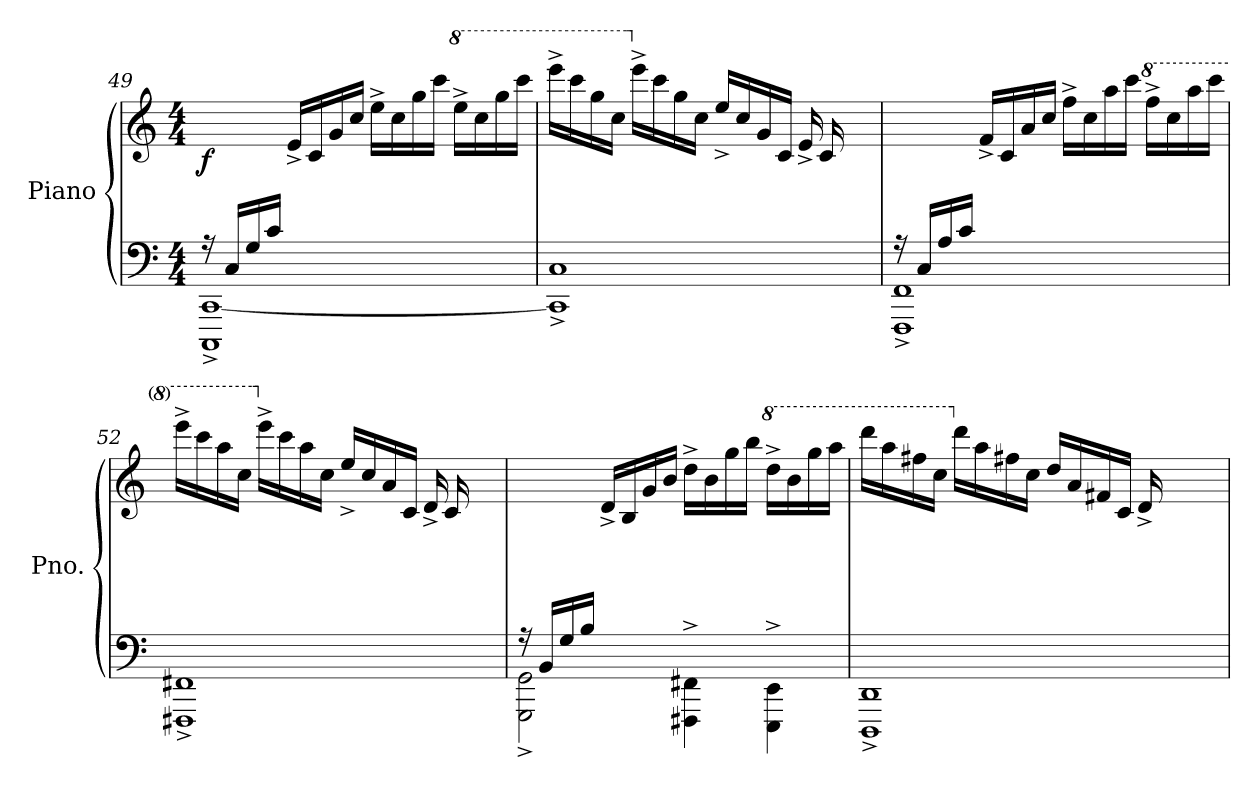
**kern	**kern	**dynam
*part1	*part1	*part1
*staff2	*staff1	*staff1/2
*I"Piano	*	*
*I'Pno.	*	*
*clefF4	*clefG2	*
*k[]	*k[]	*
*M4/4	*M4/4	*
=49	=49	=49
*^	*	*
!	!	!	!LO:DY:b
16r	1CCC^ [1CC^	4ryy	f
16C/LL	.	.	.
16G/	.	.	.
16c/JJ	.	.	.
4ryy	.	16e^/LL	.
.	.	16c/	.
.	.	16g/	.
.	.	16cc/JJ	.
2ryy	.	16ee^\LL	.
.	.	16cc\	.
.	.	16gg\	.
.	.	16ccc\JJ	.
*	*	*8va	*
.	.	16eee^\LL	.
.	.	16ccc\	.
.	.	16ggg\	.
.	.	16cccc\JJ	.
=50	=50	=50	=50
*	*	*^	*
2.ryy	1CC]^ 1C^	16eeee^\LL	2.ryy	.
.	.	16cccc\	.	.
.	.	16ggg\	.	.
.	.	16ccc\JJ	.	.
*	*	*X8va	*	*
.	.	16eee^\LL	.	.
.	.	16ccc\	.	.
.	.	16gg\	.	.
.	.	16cc\JJ	.	.
.	.	16ee^/LL	.	.
.	.	16cc/	.	.
.	.	16g/	.	.
.	.	16c/JJ	.	.
8ryy	.	16ryy	16e^/LL	.
.	.	16ryy	16c/	.
16G/	.	16ryy	8ryy	.
16C/JJ	.	16ryy	.	.
*	*	*v	*v	*
=51	=51	=51	=51
16r	1FFF^ 1FF^	4ryy	.
16C/LL	.	.	.
16A/	.	.	.
16c/JJ	.	.	.
4ryy	.	16f^/LL	.
.	.	16c/	.
.	.	16a/	.
.	.	16cc/JJ	.
2ryy	.	16ff^\LL	.
.	.	16cc\	.
.	.	16aa\	.
.	.	16ccc\JJ	.
*	*	*8va	*
.	.	16fff^\LL	.
.	.	16ccc\	.
.	.	16aaa\	.
.	.	16cccc\JJ	.
=52	=52	=52	=52
*	*	*^	*
2.ryy	1FFF#X^ 1FF#X^	16eeee^\LL	2.ryy	.
.	.	16cccc\	.	.
.	.	16aaa\	.	.
.	.	16ccc\JJ	.	.
*	*	*X8va	*	*
.	.	16eee^\LL	.	.
.	.	16ccc\	.	.
.	.	16aa\	.	.
.	.	16cc\JJ	.	.
.	.	16ee^/LL	.	.
.	.	16cc/	.	.
.	.	16a/	.	.
.	.	16c/JJ	.	.
8ryy	.	16ryy	16d^/LL	.
.	.	16ryy	16c/	.
16A/	.	16ryy	8ryy	.
16C/JJ	.	16ryy	.	.
*	*	*v	*v	*
=53	=53	=53	=53
16r	2GGG\^ 2GG\^	4ryy	.
16BB/LL	.	.	.
16G/	.	.	.
16B/JJ	.	.	.
4ryy	.	16d^/LL	.
.	.	16B/	.
.	.	16g/	.
.	.	16b/JJ	.
2ryy	4FFF#X\^ 4FF#X\^	16dd^\LL	.
.	.	16b\	.
.	.	16gg\	.
.	.	16bb\JJ	.
*	*	*8va	*
.	4EEE\^ 4EE\^	16ddd^\LL	.
.	.	16bb\	.
.	.	16ggg\	.
.	.	16aaa\JJ	.
=54	=54	=54	=54
*	*	*^	*
2.ryy	1DDD^ 1DD^	16dddd\LL	2.ryy	.
.	.	16aaa\	.	.
.	.	16fff#X\	.	.
.	.	16ccc\JJ	.	.
*	*	*X8va	*	*
.	.	16ddd\LL	.	.
.	.	16aa\	.	.
.	.	16ff#X\	.	.
.	.	16cc\JJ	.	.
.	.	16dd/LL	.	.
.	.	16a/	.	.
.	.	16f#X/	.	.
.	.	16c/JJ	.	.
16ryy	.	16ryy	16d^/LL	.
16A/	.	16ryy	8.ryy	.
16F#X/	.	16ryy	.	.
16C/JJ	.	16ryy	.	.
*v	*v	*	*	*
*	*v	*v	*
=	=	=
*-	*-	*-
